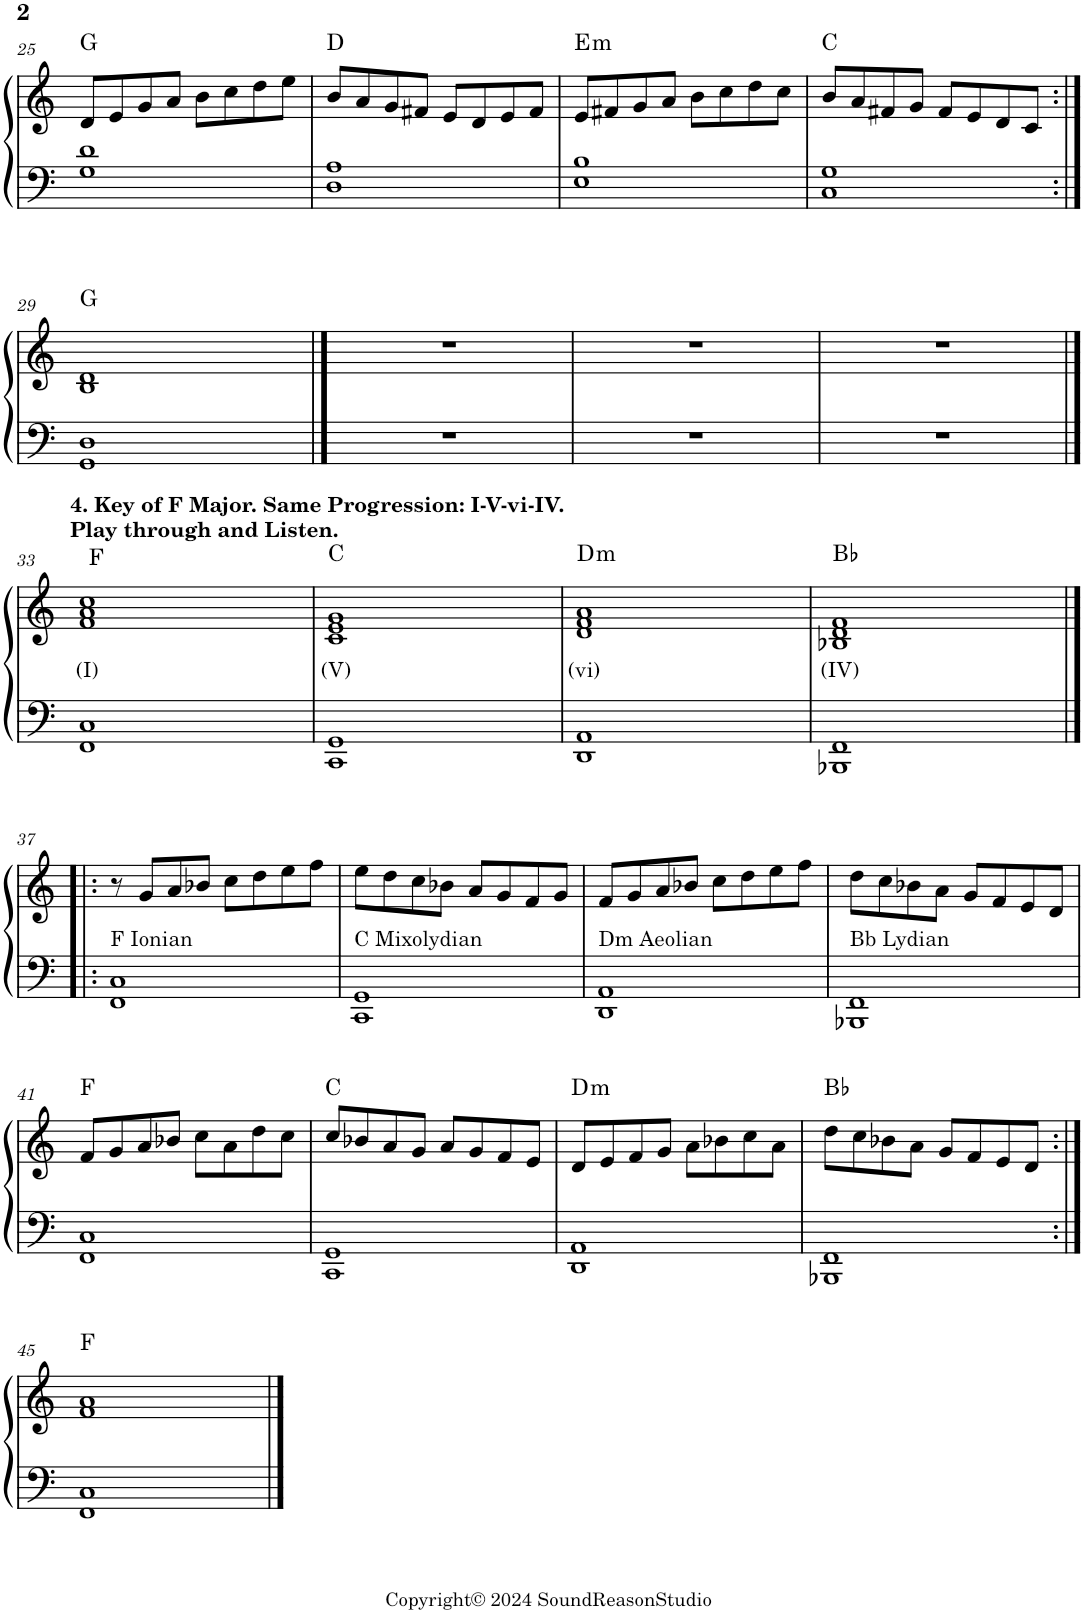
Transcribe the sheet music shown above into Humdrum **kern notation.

**kern	**kern	**text	**harte
*part1	*part1	*part1	*part1
*staff2	*staff1	*staff1	*
*I"Piano	*	*	*
*I'Pno.	*	*	*
!!LO:PB:g=z
*clefF4	*clefG2	*	*
*k[]	*k[]	*	*
*M4/4	*M4/4	*	*
=25	=25	=25	=25
1G 1d	8d/L	.	G:maj
.	8e/	.	.
.	8g/	.	.
.	8a/J	.	.
.	8b\L	.	.
.	8cc\	.	.
.	8dd\	.	.
.	8ee\J	.	.
=26	=26	=26	=26
1D 1A	8b/L	.	D:maj
.	8a/	.	.
.	8g/	.	.
.	8f#X/J	.	.
.	8e/L	.	.
.	8d/	.	.
.	8e/	.	.
.	8f#/J	.	.
=27	=27	=27	=27
!	!	!	!LO:H:kt=m
1E 1B	8e/L	.	E:min
.	8f#X/	.	.
.	8g/	.	.
.	8a/J	.	.
.	8b\L	.	.
.	8cc\	.	.
.	8dd\	.	.
.	8cc\J	.	.
=28	=28	=28	=28
1C 1G	8b/L	.	C:maj
.	8a/	.	.
.	8f#X/	.	.
.	8g/J	.	.
.	8f#/L	.	.
.	8e/	.	.
.	8d/	.	.
.	8c/J	.	.
!!LO:LB:g=z
=29:|!	=29:|!	=29:|!	=29:|!
1GG 1D	1B 1d	.	G:maj
==30	==30	==30	==30
1r	1r	.	.
=31	=31	=31	=31
1r	1r	.	.
=32	=32	=32	=32
1r	1r	.	.
!!LO:LB:g=z
==33	==33	==33	==33
!	!LO:TX:a:B:t=4. Key of F Major. Same Progression&colon; I-V-vi-IV.	!	!
!	!LO:TX:a:t=Play through and Listen.	!	!
!	!	!LO:LY:b	!
1FF 1C	1f 1a 1cc	(I)	F:maj
=34	=34	=34	=34
!	!	!LO:LY:b	!
1CC 1GG	1c 1e 1g	(V)	C:maj
=35	=35	=35	=35
!	!	!LO:LY:b	!LO:H:kt=m
1DD 1AA	1d 1f 1a	(vi)	D:min
=36	=36	=36	=36
!	!	!LO:LY:b	!
1BBB-X 1FF	1B-X 1d 1f	(IV)	Bb:maj
!!LO:LB:g=z
=37|!:	=37|!:	=37|!:	=37|!:
!LO:TX:a:t=F Ionian	!	!	!
1FF 1C	8r	.	.
.	8g/L	.	.
.	8a/	.	.
.	8b-X/J	.	.
.	8cc\L	.	.
.	8dd\	.	.
.	8ee\	.	.
.	8ff\J	.	.
=38	=38	=38	=38
!LO:TX:a:t=C Mixolydian	!	!	!
1CC 1GG	8ee\L	.	.
.	8dd\	.	.
.	8cc\	.	.
.	8b-X\J	.	.
.	8a/L	.	.
.	8g/	.	.
.	8f/	.	.
.	8g/J	.	.
=39	=39	=39	=39
!LO:TX:a:t=Dm Aeolian	!	!	!
1DD 1AA	8f/L	.	.
.	8g/	.	.
.	8a/	.	.
.	8b-X/J	.	.
.	8cc\L	.	.
.	8dd\	.	.
.	8ee\	.	.
.	8ff\J	.	.
=40	=40	=40	=40
!LO:TX:a:t=Bb Lydian	!	!	!
1BBB-X 1FF	8dd\L	.	.
.	8cc\	.	.
.	8b-X\	.	.
.	8a\J	.	.
.	8g/L	.	.
.	8f/	.	.
.	8e/	.	.
.	8d/J	.	.
!!LO:LB:g=z
=41	=41	=41	=41
1FF 1C	8f/L	.	F:maj
.	8g/	.	.
.	8a/	.	.
.	8b-X/J	.	.
.	8cc\L	.	.
.	8a\	.	.
.	8dd\	.	.
.	8cc\J	.	.
=42	=42	=42	=42
1CC 1GG	8cc/L	.	C:maj
.	8b-X/	.	.
.	8a/	.	.
.	8g/J	.	.
.	8a/L	.	.
.	8g/	.	.
.	8f/	.	.
.	8e/J	.	.
=43	=43	=43	=43
!	!	!	!LO:H:kt=m
1DD 1AA	8d/L	.	D:min
.	8e/	.	.
.	8f/	.	.
.	8g/J	.	.
.	8a\L	.	.
.	8b-X\	.	.
.	8cc\	.	.
.	8a\J	.	.
=44	=44	=44	=44
1BBB-X 1FF	8dd\L	.	Bb:maj
.	8cc\	.	.
.	8b-X\	.	.
.	8a\J	.	.
.	8g/L	.	.
.	8f/	.	.
.	8e/	.	.
.	8d/J	.	.
!!LO:LB:g=z
=45:|!	=45:|!	=45:|!	=45:|!
1FF 1C	1f 1a	.	F:maj
==	==	==	==
*-	*-	*-	*-
